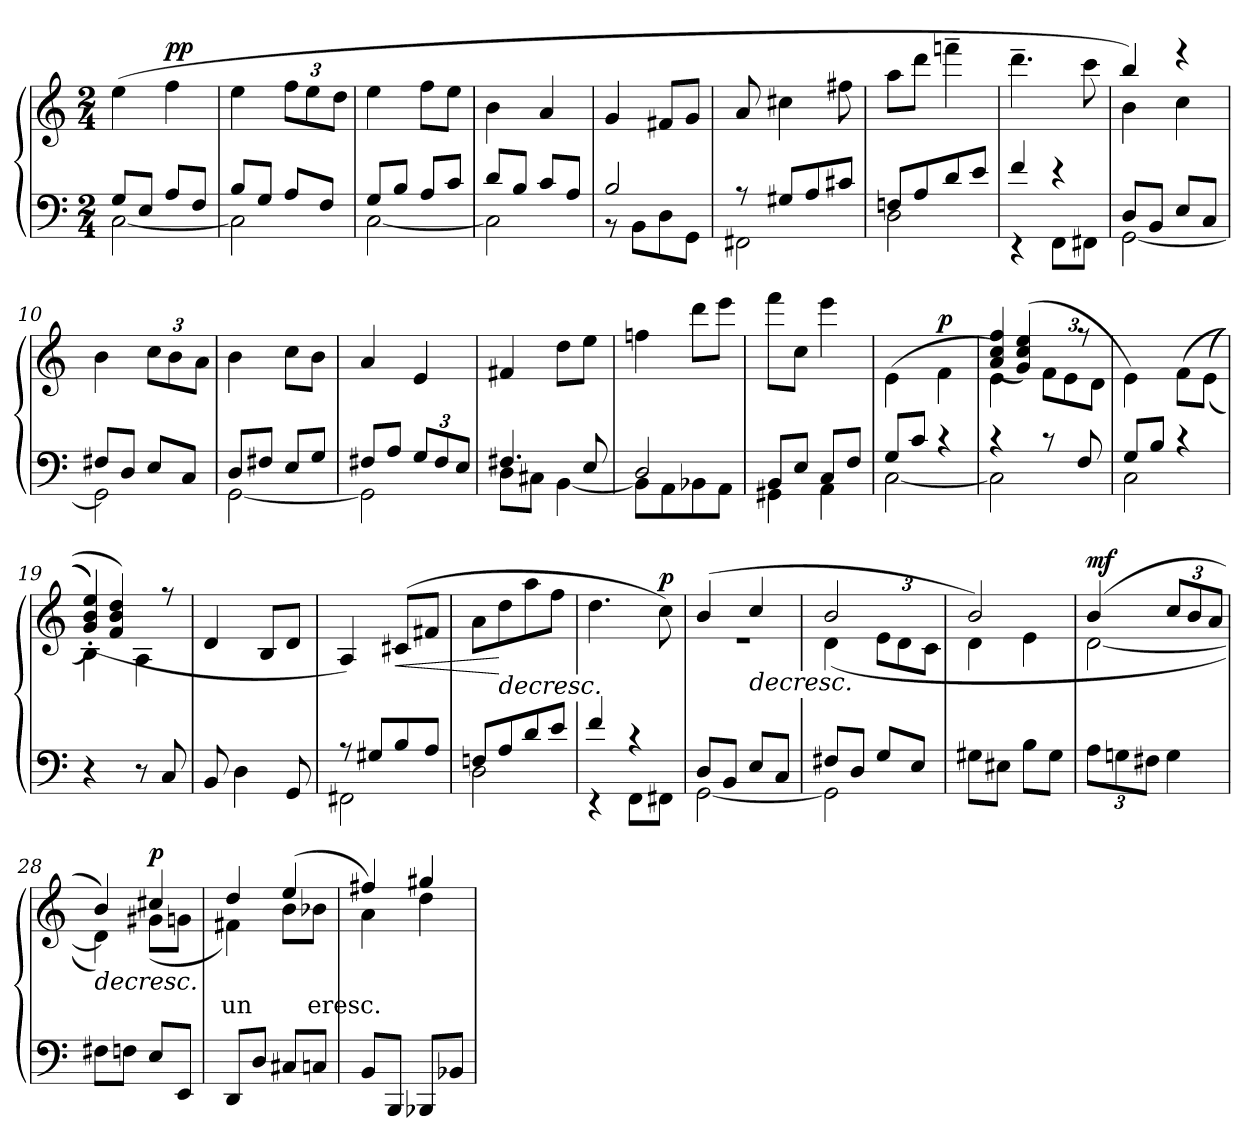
**kern	**kern	**text	**dynam
*part1	*part1	*part1	*part1
*staff2	*staff1	*staff1	*staff1/2
*clefF4	*clefG2	*	*
*k[]	*k[]	*	*
*M2/4	*M2/4	*	*
=1	=1	=1	=1
*^	*	*	*
!	!	!	!	!LO:DY:a=2
!	!	!	!	!LO:DY:n=1:a
8G/L	[2C\	(4ee\	.	p mp
8E/J	.	.	.	.
!	!	!	!	!LO:DY:n=2:b
8A/L	.	4ff\	.	pp
8F/J	.	.	.	.
=2	=2	=2	=2	=2
8B/L	2C\]	4ee\	.	.
8G/J	.	.	.	.
8A/L	.	12ff\L	.	.
.	.	12ee\	.	.
8F/J	.	.	.	.
.	.	12dd\J	.	.
=3	=3	=3	=3	=3
8G/L	[2C\	4ee\	.	.
8B/J	.	.	.	.
8A/L	.	8ff\L	.	.
8c/J	.	8ee\J	.	.
=4	=4	=4	=4	=4
8d/L	2C\]	4b\	.	.
8B/J	.	.	.	.
8c/L	.	4a/	.	.
8A/J	.	.	.	.
=5	=5	=5	=5	=5
2B/	8rBB	4g/	.	.
.	8BB\L	.	.	.
.	8D\	8f#X/L	.	.
.	8GG\J	8g/J	.	.
=6	=6	=6	=6	=6
8rA	2FF#X\	8a/	.	.
8G#X/L	.	4cc#X\	.	.
8A/	.	.	.	.
8c#X/J	.	8ff#X\	.	.
!!LO:LB:g=z
=7	=7	=7	=7	=7
8Fn/L	2D\	8aa\L	.	.
8A/	.	8ddd\J	.	.
8d/	.	4fffn~\	.	.
8e/J	.	.	.	.
=8	=8	=8	=8	=8
4f/	4rEE	4.ddd~\	.	.
4rd	8FF\L	.	.	.
.	8FF#X\J	8ccc\	.	.
=9	=9	=9	=9	=9
*	*	*^	*	*
!	!	!	!	!	!LO:DY:a=2
!	!	!	!	!	!LO:DY:n=1:b
8D/L	[2GG\	4bb/)	4b\	.	p mp
8BB/J	.	.	.	.	.
8E/L	.	4rddd	4cc\	.	.
8C/J	.	.	.	.	.
*	*	*v	*v	*	*
=10	=10	=10	=10	=10
8F#X/L	2GG\]	4b\	.	.
8D/J	.	.	.	.
8E/L	.	12cc\L	.	.
.	.	12b\	.	.
8C/J	.	.	.	.
.	.	12a\J	.	.
=11	=11	=11	=11	=11
8D/L	[2GG\	4b\	.	.
8F#X/J	.	.	.	.
8E/L	.	8cc\L	.	.
8G/J	.	8b\J	.	.
=12	=12	=12	=12	=12
8F#X/L	2GG\]	4a/	.	.
8A/J	.	.	.	.
12G/L	.	4e/	.	.
12F#/	.	.	.	.
12E/J	.	.	.	.
!!LO:LB:g=z
=13	=13	=13	=13	=13
4.F#X/	8D\L	4f#X/	.	.
.	8C#X\J	.	.	.
.	[4BB\	8dd\L	.	.
8E/	.	8ee\J	.	.
=14	=14	=14	=14	=14
2D/	8BB\L]	4ffn\	.	.
.	8AA\	.	.	.
.	8BB-X\	8ddd\L	.	.
.	8AA\J	8eee\J	.	.
=15	=15	=15	=15	=15
8BB/L	4GG#X\	8fff\L	.	.
8E/J	.	8cc\J	.	.
8C/L	4AA\	4eee\	.	.
8F/J	.	.	.	.
=16	=16	=16	=16	=16
!	!	!	!	!LO:DY:a=2
!	!	!	!	!LO:DY:n=1:b
8G/L	[2C\	(4e\	.	p mf
8c/J	.	.	.	.
!	!	!	!	!LO:DY:n=2:a
4rc	.	4f\	.	p
=17	=17	=17	=17	=17
*	*	*^	*	*
*	*	*	*^	*	*
4rc	2C\]	8ryy	(4ff/ 4cc/ 4a/	4e\)	.	.
.	.	(4ee/ 4cc/ 4g/)	.	.	.	.
8rc	.	.	4ryy	12f\L	.	.
.	.	.	.	12e\	.	.
8F/	.	8rff	.	.	.	.
.	.	.	.	12d\J	.	.
*	*	*v	*v	*v	*	*
!!LO:LB:g=z
=18	=18	=18	=18	=18
8G/L	2C\	4e\)	.	.
8B/J	.	.	.	.
4rc	.	(8f\L	.	.
.	.	(((8e\J	.	.
*v	*v	*	*	*
=19	=19	=19	=19
*	*^	*	*
*	*	*^	*	*
4r	8ryy	(4ee/' 4b/' 4g/')))	4B\	.	.
.	4dd/ 4b/ 4f/)	.	.	.	.
8r	.	4ryy	4A\	.	.
8C/	8rff	.	.	.	.
*	*v	*v	*v	*	*
=20	=20	=20	=20
8BB/	4d/	.	.
4D\	.	.	.
.	8B/L	.	.
8GG/	8d/J	.	.
=21	=21	=21	=21
*^	*	*	*
8rA	2FF#X\	4A/)	.	.
8G#X/L	.	.	.	.
!	!	!	!	!LO:HP:b
8B/	.	(8c#X/L	.	<
8A/J	.	8f#X/J	.	.
=22	=22	=22	=22	=22
8Fn/L	2D\	8a\L	.	.
!	!	!	!	!LO:HP:n=1:b
8A/	.	8dd\	.	[ >
8d/	.	8aa\	.	.
8e/J	.	8ff\J	.	.
=23	=23	=23	=23	=23
4f/	4rEE	4.dd\	.	.
4rc	8FF\L	.	.	.
!	!	!	!	!LO:DY:a
.	8FF#X\J	8cc\)	.	p
*v	*v	*	*	*
.	.	.	]
!!LO:LB:g=z
=24	=24	=24	=24
*^	*^	*	*
!	!	!	!	!	!LO:DY:a=2
!	!	!	!	!	!LO:DY:n=1:a
8D/L	[2GG\	(4b/	2re	.	p mf
8BB/J	.	.	.	.	.
!	!	!	!	!	!LO:HP:b
8E/L	.	4cc/	.	.	>
8C/J	.	.	.	.	.
=25	=25	=25	=25	=25	=25
!	!	!	!	!	!LO:DY:b
!	!	!	!	!	!LO:DY:n=1:a
8F#X/L	2GG\]	2b/	(4d\	.	mf p
8D/J	.	.	.	.	.
8G/L	.	.	12e\L	.	.
.	.	.	12d\	.	.
8E/J	.	.	.	.	.
.	.	.	12c\J	.	.
*v	*v	*	*	*	*
*	*v	*v	*	*
.	.	.	]
=26	=26	=26	=26
*	*^	*	*
8G#X\L	2b/)	4d\	.	.
8E#X\J	.	.	.	.
8B\L	.	4e\	.	.
8G#\J	.	.	.	.
=27	=27	=27	=27	=27
!	!	!	!	!LO:DY:a
12A\L	(4b/	[2d\	.	mf
12Gn\	.	.	.	.
12F#X\J	.	.	.	.
4G\	12cc/L	.	.	.
.	12b/	.	.	.
.	12a/J	.	.	.
=28	=28	=28	=28	=28
!	!	!	!	!LO:HP:b
8F#X\L	4b/)	4d\])	.	>
8Fn\J	.	.	.	.
!	!	!	!	!LO:DY:b
8E/L	4cc#X/	(8g#X\L	.	p
8EE/J	.	8gn\J	.	]
=29	=29	=29	=29	=29
8DD/L	4dd/	4f#X\)	un	.
8D/J	.	.	.	.
8C#X/L	(4ee/	8b\L	.	.
8Cn/J	.	8b-X\J	eresc.	.
!!LO:LB:g=z	!!
=30	=30	=30	=30	=30
8BB/L	4ff#X/	4a\)	.	.
8BBB/J	.	.	.	.
8BBB-X/L	4gg#X/	4dd\	.	.
8BB-X/J	.	.	.	.
*	*v	*v	*	*
=	=	=	=
*-	*-	*-	*-
